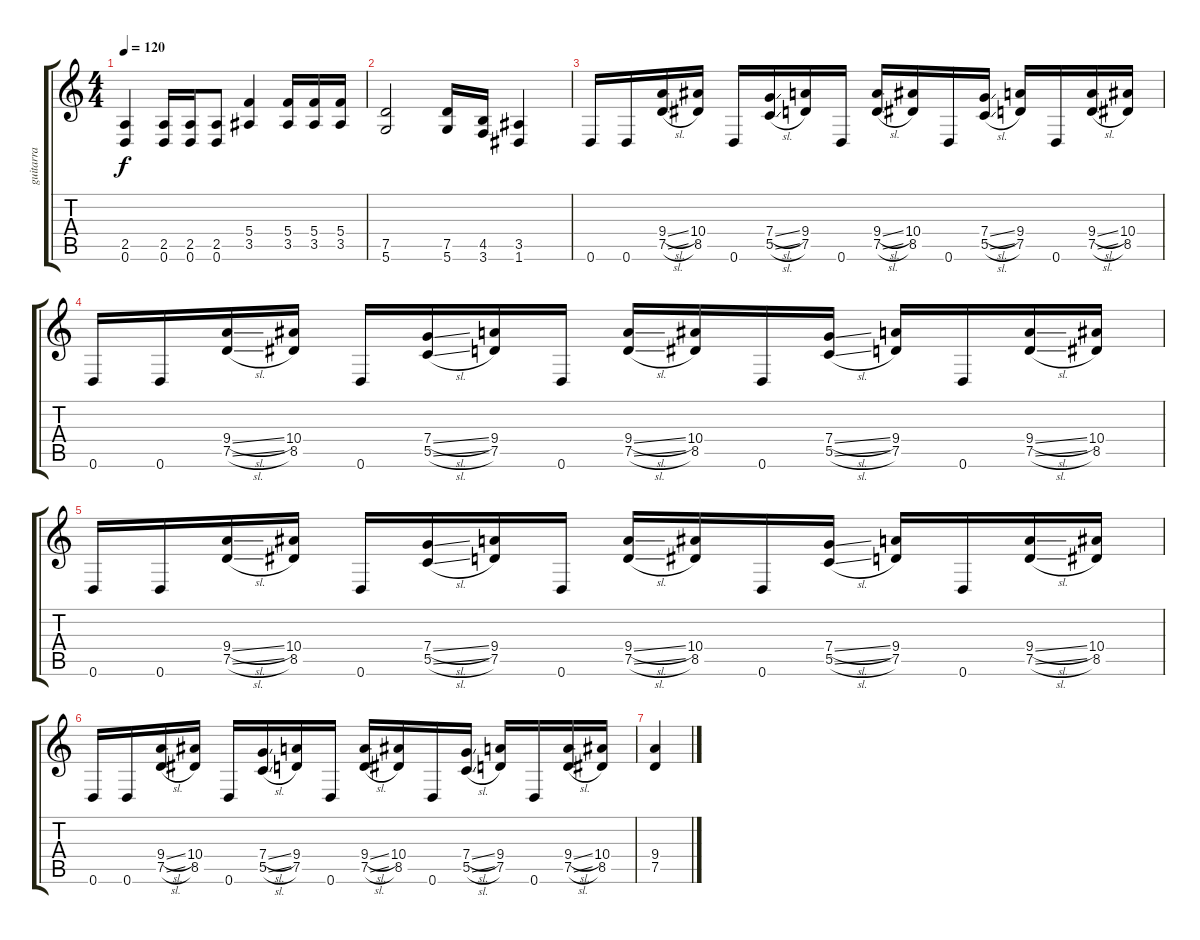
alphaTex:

\track ("guitarra" "guitarra") {instrument distortionguitar}
\staff {score tabs}
\tuning (D4 A3 F3 C3 G2 D2) {hide}
\ts (4 4)
\tempo 120
\clef g2
\ks c
(2.5 0.6).4{dy f} (2.5 0.6).16 (2.5 0.6).16 (2.5 0.6).8 (5.4 3.5).4 (5.4 3.5).16 (5.4 3.5).16 (5.4 3.5).16 |
(7.5 5.6).2 (7.5 5.6).16 (4.5 3.6).16 (3.5 1.6).4 |
0.6.16 0.6.16 (9.4{sl} 7.5{sl}).16 (10.4 8.5).16 0.6.16 (7.4{sl} 5.5{sl}).16 (9.4 7.5).16 0.6.16 (9.4{sl} 7.5{sl}).16 (10.4 8.5).16 0.6.16 (7.4{sl} 5.5{sl}).16 (9.4 7.5).16 0.6.16 (9.4{sl} 7.5{sl}).16 (10.4 8.5).16 |
0.6.16 0.6.16 (9.4{sl} 7.5{sl}).16 (10.4 8.5).16 0.6.16 (7.4{sl} 5.5{sl}).16 (9.4 7.5).16 0.6.16 (9.4{sl} 7.5{sl}).16 (10.4 8.5).16 0.6.16 (7.4{sl} 5.5{sl}).16 (9.4 7.5).16 0.6.16 (9.4{sl} 7.5{sl}).16 (10.4 8.5).16 |
0.6.16 0.6.16 (9.4{sl} 7.5{sl}).16 (10.4 8.5).16 0.6.16 (7.4{sl} 5.5{sl}).16 (9.4 7.5).16 0.6.16 (9.4{sl} 7.5{sl}).16 (10.4 8.5).16 0.6.16 (7.4{sl} 5.5{sl}).16 (9.4 7.5).16 0.6.16 (9.4{sl} 7.5{sl}).16 (10.4 8.5).16 |
0.6.16 0.6.16 (9.4{sl} 7.5{sl}).16 (10.4 8.5).16 0.6.16 (7.4{sl} 5.5{sl}).16 (9.4 7.5).16 0.6.16 (9.4{sl} 7.5{sl}).16 (10.4 8.5).16 0.6.16 (7.4{sl} 5.5{sl}).16 (9.4 7.5).16 0.6.16 (9.4{sl} 7.5{sl}).16 (10.4 8.5).16 |
(9.4 7.5).4
